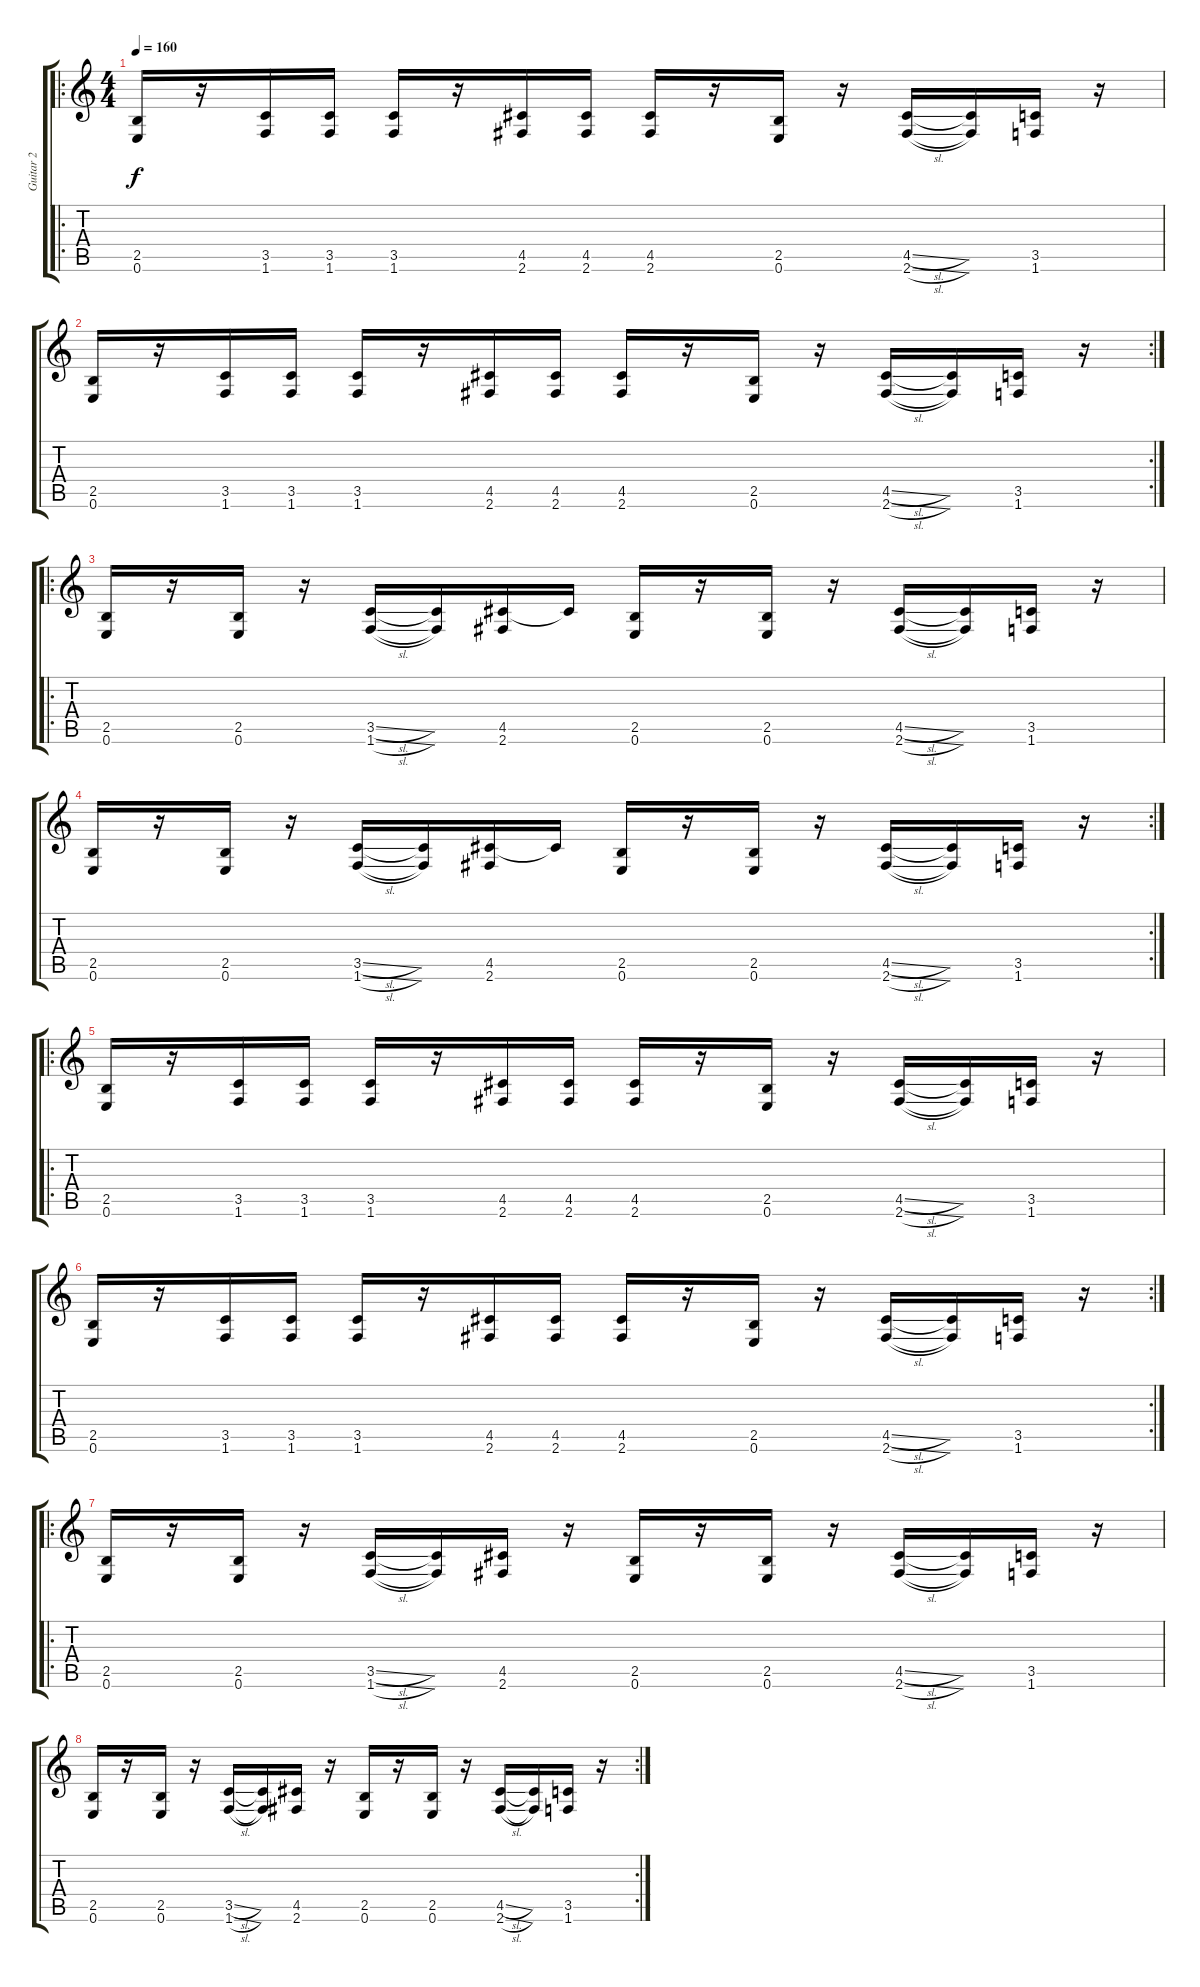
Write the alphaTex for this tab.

\track ("Guitar 2" "Guitar 2") {instrument distortionguitar}
\staff {score tabs}
\tuning (E4 B3 G3 D3 A2 E2) {hide}
\ro
\ts (4 4)
\tempo 160
\clef g2
\ks c
(2.5 0.6).16{dy f} r.16 (3.5 1.6).16 (3.5 1.6).16 (3.5 1.6).16 r.16 (4.5 2.6).16 (4.5 2.6).16 (4.5 2.6).16 r.16 (2.5 0.6).16 r.16 (4.5{sl} 2.6{sl}).16 (4.5{t} 2.6{t}).16 (3.5 1.6).16 r.16 |
\rc 2
(2.5 0.6).16 r.16 (3.5 1.6).16 (3.5 1.6).16 (3.5 1.6).16 r.16 (4.5 2.6).16 (4.5 2.6).16 (4.5 2.6).16 r.16 (2.5 0.6).16 r.16 (4.5{sl} 2.6{sl}).16 (4.5{t} 2.6{t}).16 (3.5 1.6).16 r.16 |
\ro
(2.5 0.6).16 r.16 (2.5 0.6).16 r.16 (3.5{sl} 1.6{sl}).16 (3.5{t} 1.6{t}).16 (4.5 2.6).16 4.5{t}.16 (2.5 0.6).16 r.16 (2.5 0.6).16 r.16 (4.5{sl} 2.6{sl}).16 (4.5{t} 2.6{t}).16 (3.5 1.6).16 r.16 |
\rc 2
(2.5 0.6).16 r.16 (2.5 0.6).16 r.16 (3.5{sl} 1.6{sl}).16 (3.5{t} 1.6{t}).16 (4.5 2.6).16 4.5{t}.16 (2.5 0.6).16 r.16 (2.5 0.6).16 r.16 (4.5{sl} 2.6{sl}).16 (4.5{t} 2.6{t}).16 (3.5 1.6).16 r.16 |
\ro
(2.5 0.6).16 r.16 (3.5 1.6).16 (3.5 1.6).16 (3.5 1.6).16 r.16 (4.5 2.6).16 (4.5 2.6).16 (4.5 2.6).16 r.16 (2.5 0.6).16 r.16 (4.5{sl} 2.6{sl}).16 (4.5{t} 2.6{t}).16 (3.5 1.6).16 r.16 |
\rc 2
(2.5 0.6).16 r.16 (3.5 1.6).16 (3.5 1.6).16 (3.5 1.6).16 r.16 (4.5 2.6).16 (4.5 2.6).16 (4.5 2.6).16 r.16 (2.5 0.6).16 r.16 (4.5{sl} 2.6{sl}).16 (4.5{t} 2.6{t}).16 (3.5 1.6).16 r.16 |
\ro
(2.5 0.6).16 r.16 (2.5 0.6).16 r.16 (3.5{sl} 1.6{sl}).16 (3.5{t} 1.6{t}).16 (4.5 2.6).16 r.16 (2.5 0.6).16 r.16 (2.5 0.6).16 r.16 (4.5{sl} 2.6{sl}).16 (4.5{t} 2.6{t}).16 (3.5 1.6).16 r.16 |
\rc 2
(2.5 0.6).16 r.16 (2.5 0.6).16 r.16 (3.5{sl} 1.6{sl}).16 (3.5{t} 1.6{t}).16 (4.5 2.6).16 r.16 (2.5 0.6).16 r.16 (2.5 0.6).16 r.16 (4.5{sl} 2.6{sl}).16 (4.5{t} 2.6{t}).16 (3.5 1.6).16 r.16
